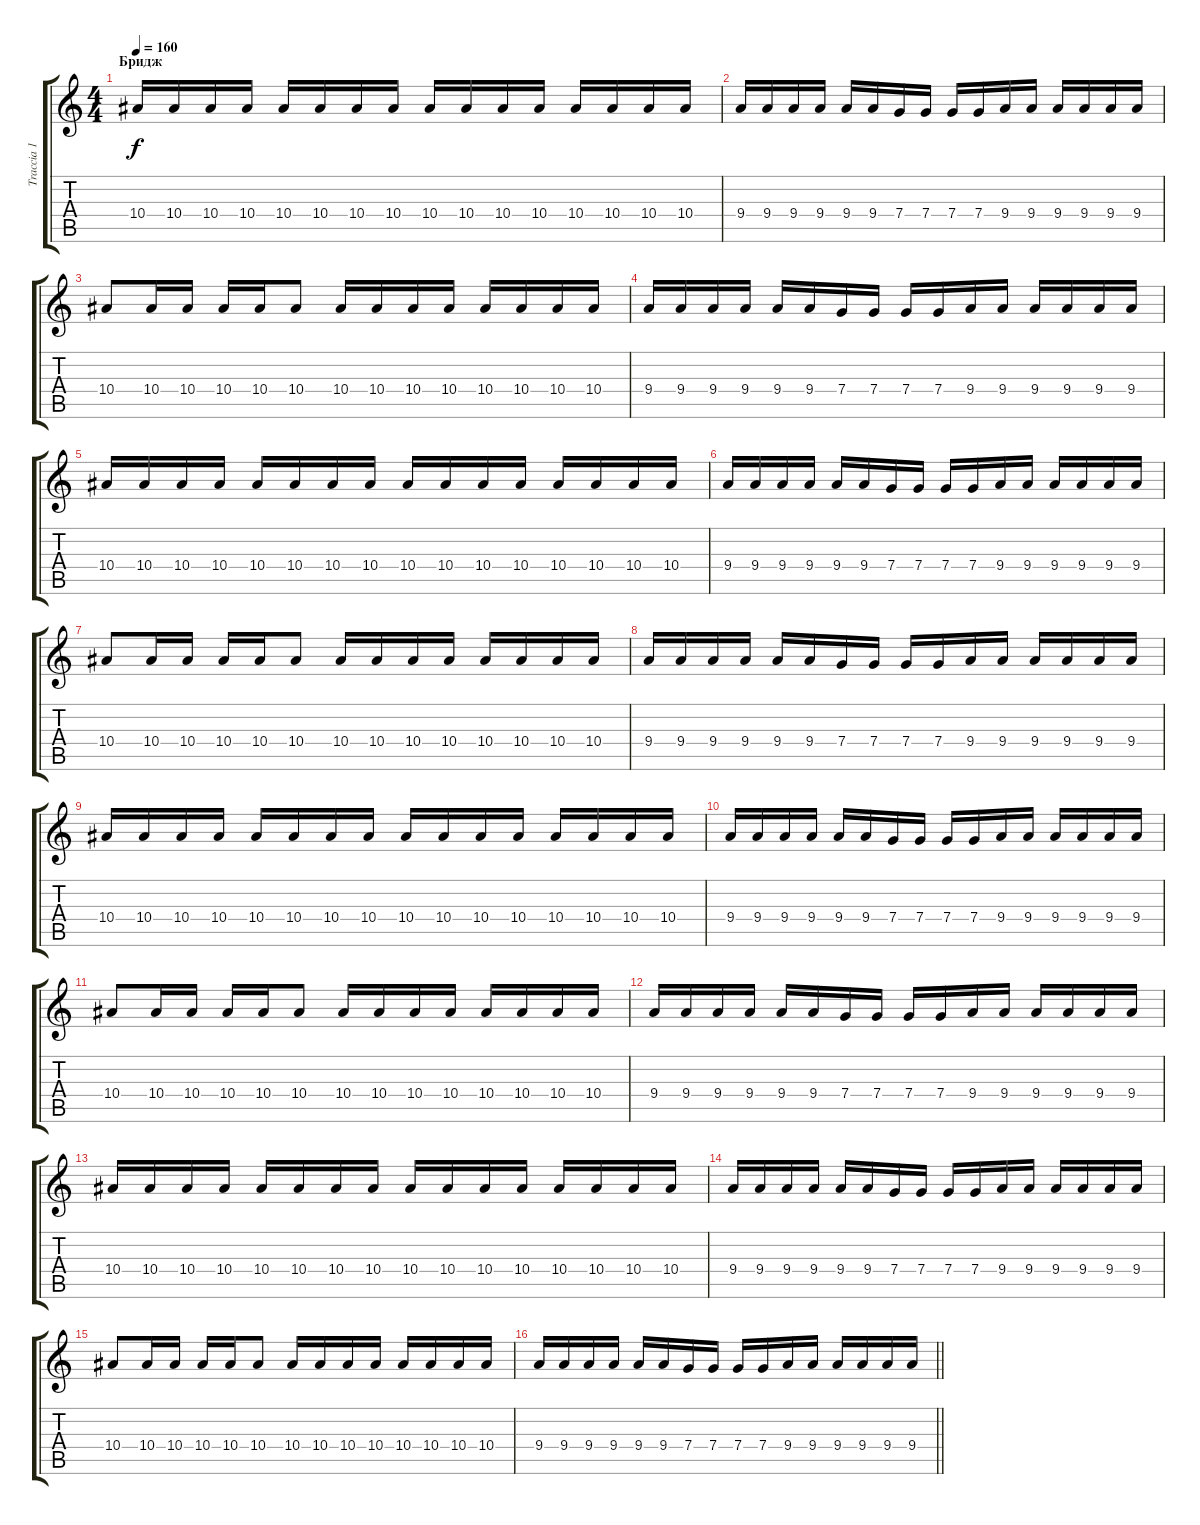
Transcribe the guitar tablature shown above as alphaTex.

\track ("Traccia 1" "Traccia 1") {instrument distortionguitar}
\staff {score tabs}
\tuning (D4 A3 F3 C3 G2 D2) {hide}
\ts (4 4)
\section ("" "Бридж")
\tempo 160
\clef g2
\ks c
10.4.16{dy f} 10.4.16 10.4.16 10.4.16 10.4.16 10.4.16 10.4.16 10.4.16 10.4.16 10.4.16 10.4.16 10.4.16 10.4.16 10.4.16 10.4.16 10.4.16 |
9.4.16 9.4.16 9.4.16 9.4.16 9.4.16 9.4.16 7.4.16 7.4.16 7.4.16 7.4.16 9.4.16 9.4.16 9.4.16 9.4.16 9.4.16 9.4.16 |
10.4.8 10.4.16 10.4.16 10.4.16 10.4.16 10.4.8 10.4.16 10.4.16 10.4.16 10.4.16 10.4.16 10.4.16 10.4.16 10.4.16 |
9.4.16 9.4.16 9.4.16 9.4.16 9.4.16 9.4.16 7.4.16 7.4.16 7.4.16 7.4.16 9.4.16 9.4.16 9.4.16 9.4.16 9.4.16 9.4.16 |
10.4.16 10.4.16 10.4.16 10.4.16 10.4.16 10.4.16 10.4.16 10.4.16 10.4.16 10.4.16 10.4.16 10.4.16 10.4.16 10.4.16 10.4.16 10.4.16 |
9.4.16 9.4.16 9.4.16 9.4.16 9.4.16 9.4.16 7.4.16 7.4.16 7.4.16 7.4.16 9.4.16 9.4.16 9.4.16 9.4.16 9.4.16 9.4.16 |
10.4.8 10.4.16 10.4.16 10.4.16 10.4.16 10.4.8 10.4.16 10.4.16 10.4.16 10.4.16 10.4.16 10.4.16 10.4.16 10.4.16 |
9.4.16 9.4.16 9.4.16 9.4.16 9.4.16 9.4.16 7.4.16 7.4.16 7.4.16 7.4.16 9.4.16 9.4.16 9.4.16 9.4.16 9.4.16 9.4.16 |
10.4.16 10.4.16 10.4.16 10.4.16 10.4.16 10.4.16 10.4.16 10.4.16 10.4.16 10.4.16 10.4.16 10.4.16 10.4.16 10.4.16 10.4.16 10.4.16 |
9.4.16 9.4.16 9.4.16 9.4.16 9.4.16 9.4.16 7.4.16 7.4.16 7.4.16 7.4.16 9.4.16 9.4.16 9.4.16 9.4.16 9.4.16 9.4.16 |
10.4.8 10.4.16 10.4.16 10.4.16 10.4.16 10.4.8 10.4.16 10.4.16 10.4.16 10.4.16 10.4.16 10.4.16 10.4.16 10.4.16 |
9.4.16 9.4.16 9.4.16 9.4.16 9.4.16 9.4.16 7.4.16 7.4.16 7.4.16 7.4.16 9.4.16 9.4.16 9.4.16 9.4.16 9.4.16 9.4.16 |
10.4.16 10.4.16 10.4.16 10.4.16 10.4.16 10.4.16 10.4.16 10.4.16 10.4.16 10.4.16 10.4.16 10.4.16 10.4.16 10.4.16 10.4.16 10.4.16 |
9.4.16 9.4.16 9.4.16 9.4.16 9.4.16 9.4.16 7.4.16 7.4.16 7.4.16 7.4.16 9.4.16 9.4.16 9.4.16 9.4.16 9.4.16 9.4.16 |
10.4.8 10.4.16 10.4.16 10.4.16 10.4.16 10.4.8 10.4.16 10.4.16 10.4.16 10.4.16 10.4.16 10.4.16 10.4.16 10.4.16 |
\barLineRight lightlight
9.4.16 9.4.16 9.4.16 9.4.16 9.4.16 9.4.16 7.4.16 7.4.16 7.4.16 7.4.16 9.4.16 9.4.16 9.4.16 9.4.16 9.4.16 9.4.16
